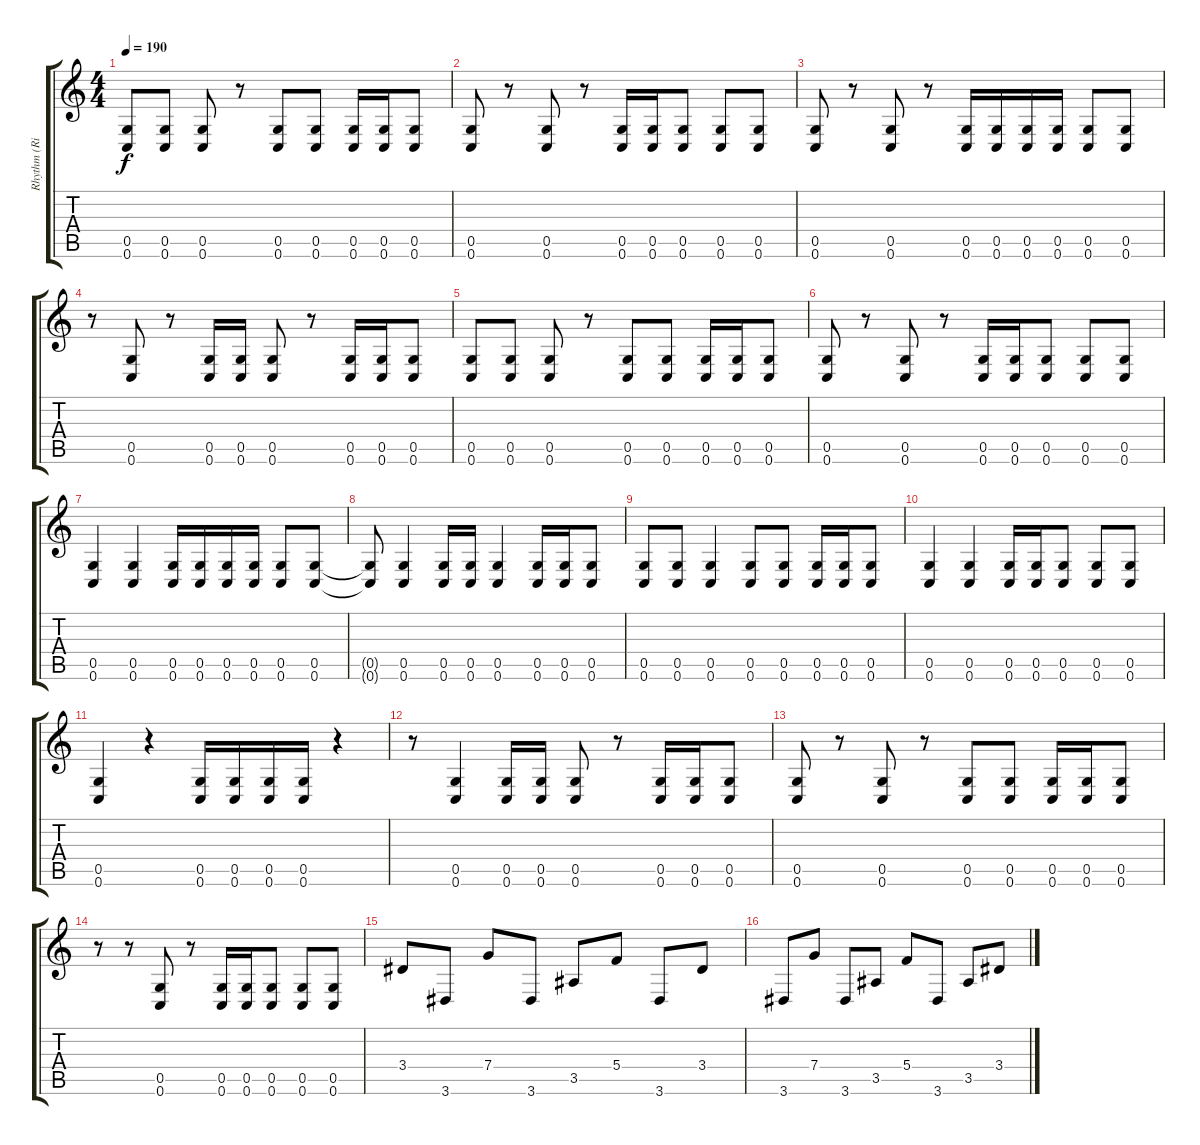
\track ("Rhythm (Right)" "Rhythm (Ri") {instrument distortionguitar}
\staff {score tabs}
\tuning (D4 A3 F3 C3 G2 C2) {hide}
\ts (4 4)
\tempo 190
\clef g2
\ks c
(0.5 0.6).8{dy f} (0.5 0.6).8 (0.5 0.6).8 r.8 (0.5 0.6).8 (0.5 0.6).8 (0.5 0.6).16 (0.5 0.6).16 (0.5 0.6).8 |
(0.5 0.6).8 r.8 (0.5 0.6).8 r.8 (0.5 0.6).16 (0.5 0.6).16 (0.5 0.6).8 (0.5 0.6).8 (0.5 0.6).8 |
(0.5 0.6).8 r.8 (0.5 0.6).8 r.8 (0.5 0.6).16 (0.5 0.6).16 (0.5 0.6).16 (0.5 0.6).16 (0.5 0.6).8 (0.5 0.6).8 |
r.8 (0.5 0.6).8 r.8 (0.5 0.6).16 (0.5 0.6).16 (0.5 0.6).8 r.8 (0.5 0.6).16 (0.5 0.6).16 (0.5 0.6).8 |
(0.5 0.6).8 (0.5 0.6).8 (0.5 0.6).8 r.8 (0.5 0.6).8 (0.5 0.6).8 (0.5 0.6).16 (0.5 0.6).16 (0.5 0.6).8 |
(0.5 0.6).8 r.8 (0.5 0.6).8 r.8 (0.5 0.6).16 (0.5 0.6).16 (0.5 0.6).8 (0.5 0.6).8 (0.5 0.6).8 |
(0.5 0.6).4 (0.5 0.6).4 (0.5 0.6).16 (0.5 0.6).16 (0.5 0.6).16 (0.5 0.6).16 (0.5 0.6).8 (0.5 0.6).8 |
(0.5{t} 0.6{t}).8 (0.5 0.6).4 (0.5 0.6).16 (0.5 0.6).16 (0.5 0.6).4 (0.5 0.6).16 (0.5 0.6).16 (0.5 0.6).8 |
(0.5 0.6).8 (0.5 0.6).8 (0.5 0.6).4 (0.5 0.6).8 (0.5 0.6).8 (0.5 0.6).16 (0.5 0.6).16 (0.5 0.6).8 |
(0.5 0.6).4 (0.5 0.6).4 (0.5 0.6).16 (0.5 0.6).16 (0.5 0.6).8 (0.5 0.6).8 (0.5 0.6).8 |
(0.5 0.6).4 r.4 (0.5 0.6).16 (0.5 0.6).16 (0.5 0.6).16 (0.5 0.6).16 r.4 |
r.8 (0.5 0.6).4 (0.5 0.6).16 (0.5 0.6).16 (0.5 0.6).8 r.8 (0.5 0.6).16 (0.5 0.6).16 (0.5 0.6).8 |
(0.5 0.6).8 r.8 (0.5 0.6).8 r.8 (0.5 0.6).8 (0.5 0.6).8 (0.5 0.6).16 (0.5 0.6).16 (0.5 0.6).8 |
r.8 r.8 (0.5 0.6).8 r.8 (0.5 0.6).16 (0.5 0.6).16 (0.5 0.6).8 (0.5 0.6).8 (0.5 0.6).8 |
3.4.8 3.6.8 7.4.8 3.6.8 3.5.8 5.4.8 3.6.8 3.4.8 |
3.6.8 7.4.8 3.6.8 3.5.8 5.4.8 3.6.8 3.5.8 3.4.8
